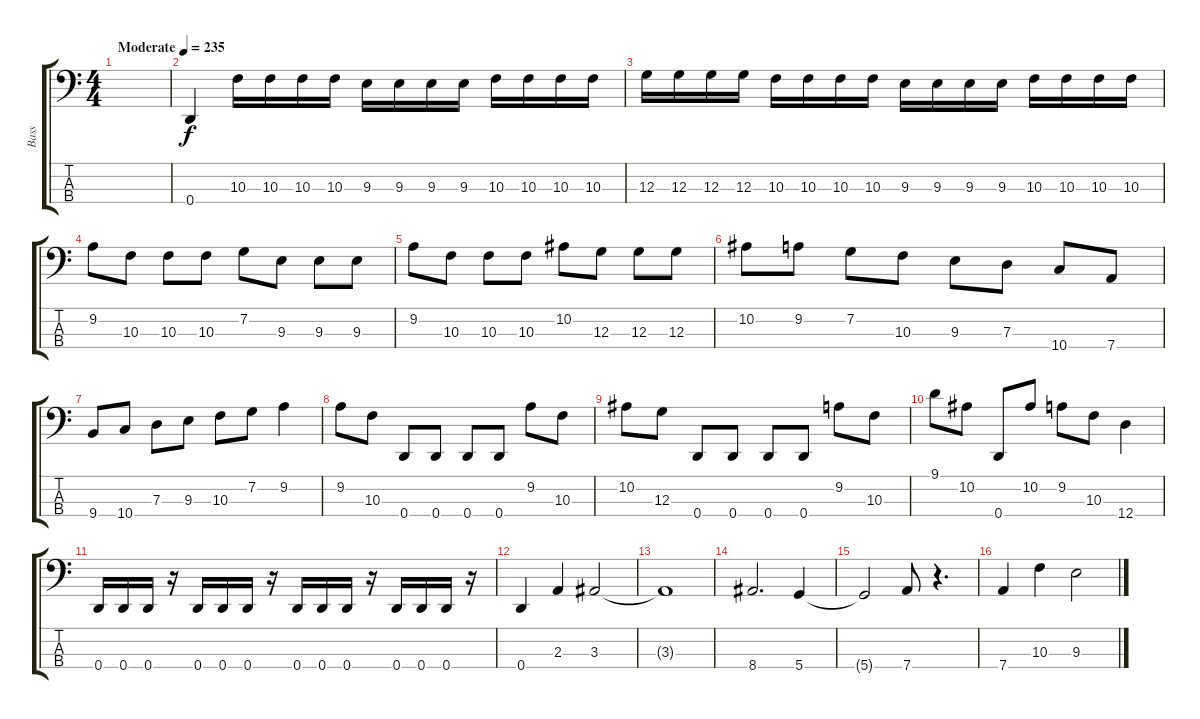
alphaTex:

\track ("Bass" "Bass") {instrument electricbassfinger}
\staff {score tabs}
\tuning (F2 C2 G1 D1) {hide}
\ts (4 4)
\tempo (235 "Moderate")
\clef f4
\ks c
|
0.4.4 10.3.16 10.3.16 10.3.16 10.3.16 9.3.16 9.3.16 9.3.16 9.3.16 10.3.16 10.3.16 10.3.16 10.3.16 |
12.3.16 12.3.16 12.3.16 12.3.16 10.3.16 10.3.16 10.3.16 10.3.16 9.3.16 9.3.16 9.3.16 9.3.16 10.3.16 10.3.16 10.3.16 10.3.16 |
9.2.8 10.3.8 10.3.8 10.3.8 7.2.8 9.3.8 9.3.8 9.3.8 |
9.2.8 10.3.8 10.3.8 10.3.8 10.2.8 12.3.8 12.3.8 12.3.8 |
10.2.8 9.2.8 7.2.8 10.3.8 9.3.8 7.3.8 10.4.8 7.4.8 |
9.4.8 10.4.8 7.3.8 9.3.8 10.3.8 7.2.8 9.2.4 |
9.2.8 10.3.8 0.4.8 0.4.8 0.4.8 0.4.8 9.2.8 10.3.8 |
10.2.8 12.3.8 0.4.8 0.4.8 0.4.8 0.4.8 9.2.8 10.3.8 |
9.1.8 10.2.8 0.4.8 10.2.8 9.2.8 10.3.8 12.4.4 |
0.4.16 0.4.16 0.4.16 r.16 0.4.16 0.4.16 0.4.16 r.16 0.4.16 0.4.16 0.4.16 r.16 0.4.16 0.4.16 0.4.16 r.16 |
0.4.4 2.3.4 3.3.2 |
3.3{t}.1 |
8.4.2{d} 5.4.4 |
5.4{t}.2 7.4.8 r.4{d} |
7.4.4 10.3.4 9.3.2
